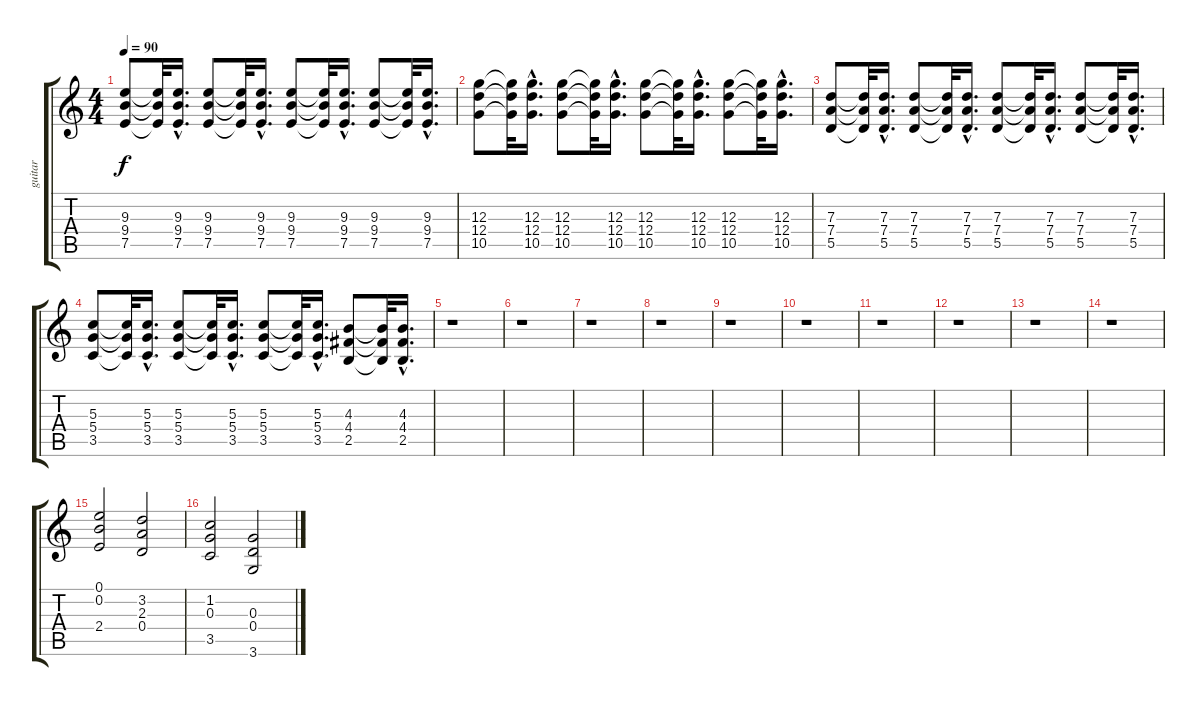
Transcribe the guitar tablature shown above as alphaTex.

\track ("guitar" "guitar") {instrument overdrivenguitar}
\staff {score tabs}
\tuning (E4 B3 G3 D3 A2 E2) {hide}
\ts (4 4)
\tempo 90
\clef g2
\ks c
(9.3 9.4 7.5).8{dy f} (9.3{t} 9.4{t} 7.5{t}).32 (9.3{hac} 9.4{hac} 7.5{hac}).16{d} (9.3 9.4 7.5).8 (9.3{t} 9.4{t} 7.5{t}).32 (9.3{hac} 9.4{hac} 7.5{hac}).16{d} (9.3 9.4 7.5).8 (9.3{t} 9.4{t} 7.5{t}).32 (9.3{hac} 9.4{hac} 7.5{hac}).16{d} (9.3 9.4 7.5).8 (9.3{t} 9.4{t} 7.5{t}).32 (9.3{hac} 9.4{hac} 7.5{hac}).16{d} |
(12.3 12.4 10.5).8 (12.3{t} 12.4{t} 10.5{t}).32 (12.3{hac} 12.4{hac} 10.5{hac}).16{d} (12.3 12.4 10.5).8 (12.3{t} 12.4{t} 10.5{t}).32 (12.3{hac} 12.4{hac} 10.5{hac}).16{d} (12.3 12.4 10.5).8 (12.3{t} 12.4{t} 10.5{t}).32 (12.3{hac} 12.4{hac} 10.5{hac}).16{d} (12.3 12.4 10.5).8 (12.3{t} 12.4{t} 10.5{t}).32 (12.3{hac} 12.4{hac} 10.5{hac}).16{d} |
(7.3 7.4 5.5).8 (7.3{t} 7.4{t} 5.5{t}).32 (7.3{hac} 7.4{hac} 5.5{hac}).16{d} (7.3 7.4 5.5).8 (7.3{t} 7.4{t} 5.5{t}).32 (7.3{hac} 7.4{hac} 5.5{hac}).16{d} (7.3 7.4 5.5).8 (7.3{t} 7.4{t} 5.5{t}).32 (7.3{hac} 7.4{hac} 5.5{hac}).16{d} (7.3 7.4 5.5).8 (7.3{t} 7.4{t} 5.5{t}).32 (7.3{hac} 7.4{hac} 5.5{hac}).16{d} |
(5.3 5.4 3.5).8 (5.3{t} 5.4{t} 3.5{t}).32 (5.3{hac} 5.4{hac} 3.5{hac}).16{d} (5.3 5.4 3.5).8 (5.3{t} 5.4{t} 3.5{t}).32 (5.3{hac} 5.4{hac} 3.5{hac}).16{d} (5.3 5.4 3.5).8 (5.3{t} 5.4{t} 3.5{t}).32 (5.3{hac} 5.4{hac} 3.5{hac}).16{d} (4.3 4.4 2.5).8 (4.3{t} 4.4{t} 2.5{t}).32 (4.3{hac} 4.4{hac} 2.5{hac}).16{d} |
r.1 |
r.1 |
r.1 |
r.1 |
r.1 |
r.1 |
r.1 |
r.1 |
r.1 |
r.1 |
(0.1 0.2 2.4).2 (3.2 2.3 0.4).2 |
(1.2 0.3 3.5).2 (0.3 0.4 3.6).2
